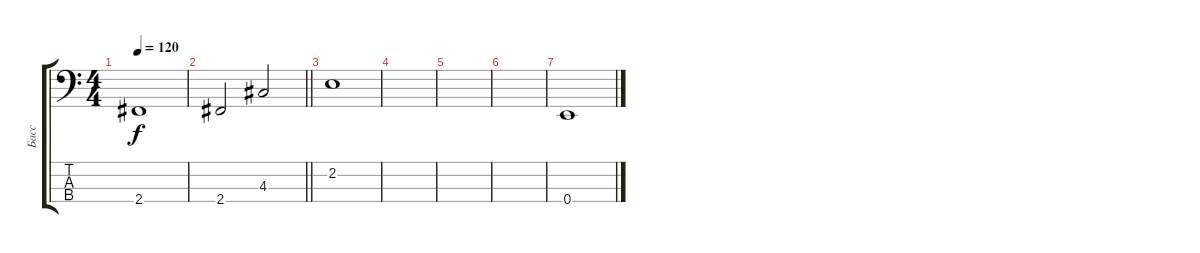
\track ("Басс" "Басс") {instrument electricbassfinger}
\staff {score tabs}
\tuning (G2 D2 A1 E1) {hide}
\ts (4 4)
\tempo 120
\clef f4
\ks c
2.4.1{dy f} |
\barLineRight lightlight
2.4.2 4.3.2 |
2.2.1 |
|
|
|
0.4.1
